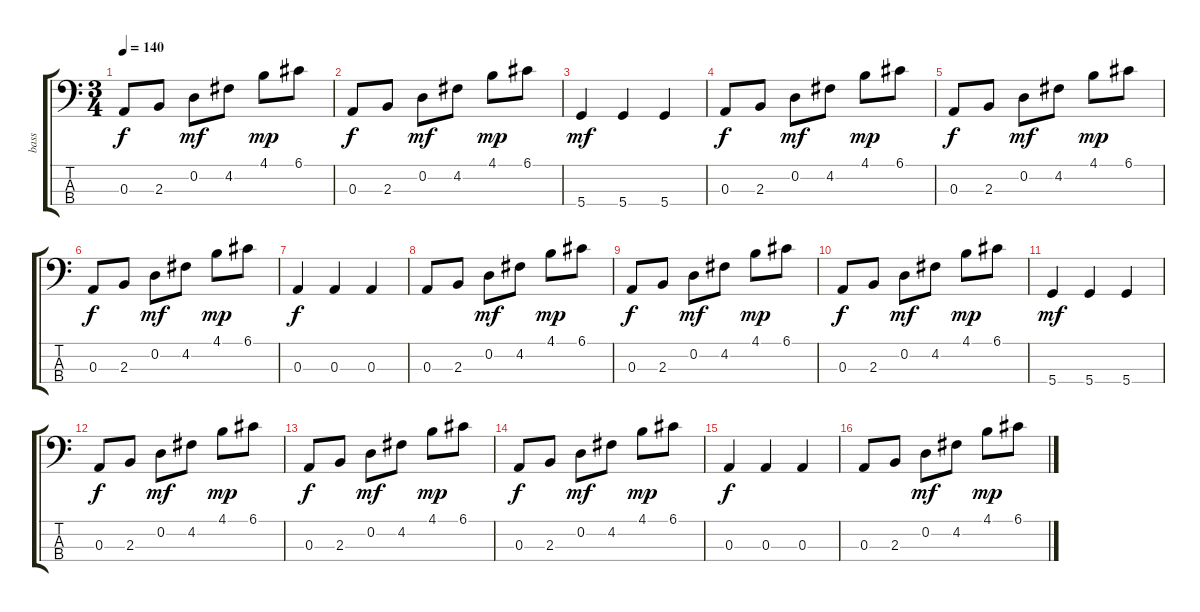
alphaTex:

\track ("bass" "bass") {instrument electricbasspick}
\staff {score tabs}
\tuning (G2 D2 A1 D1) {hide}
\ts (3 4)
\tempo 140
\clef f4
\ks c
0.3.8{dy f} 2.3.8 0.2.8{dy mf} 4.2.8 4.1.8{dy mp} 6.1.8 |
0.3.8{dy f} 2.3.8 0.2.8{dy mf} 4.2.8 4.1.8{dy mp} 6.1.8 |
5.4.4{dy mf} 5.4.4 5.4.4 |
0.3.8{dy f} 2.3.8 0.2.8{dy mf} 4.2.8 4.1.8{dy mp} 6.1.8 |
0.3.8{dy f} 2.3.8 0.2.8{dy mf} 4.2.8 4.1.8{dy mp} 6.1.8 |
0.3.8{dy f} 2.3.8 0.2.8{dy mf} 4.2.8 4.1.8{dy mp} 6.1.8 |
0.3.4{dy f} 0.3.4 0.3.4 |
0.3.8 2.3.8 0.2.8{dy mf} 4.2.8 4.1.8{dy mp} 6.1.8 |
0.3.8{dy f} 2.3.8 0.2.8{dy mf} 4.2.8 4.1.8{dy mp} 6.1.8 |
0.3.8{dy f} 2.3.8 0.2.8{dy mf} 4.2.8 4.1.8{dy mp} 6.1.8 |
5.4.4{dy mf} 5.4.4 5.4.4 |
0.3.8{dy f} 2.3.8 0.2.8{dy mf} 4.2.8 4.1.8{dy mp} 6.1.8 |
0.3.8{dy f} 2.3.8 0.2.8{dy mf} 4.2.8 4.1.8{dy mp} 6.1.8 |
0.3.8{dy f} 2.3.8 0.2.8{dy mf} 4.2.8 4.1.8{dy mp} 6.1.8 |
0.3.4{dy f} 0.3.4 0.3.4 |
0.3.8 2.3.8 0.2.8{dy mf} 4.2.8 4.1.8{dy mp} 6.1.8
